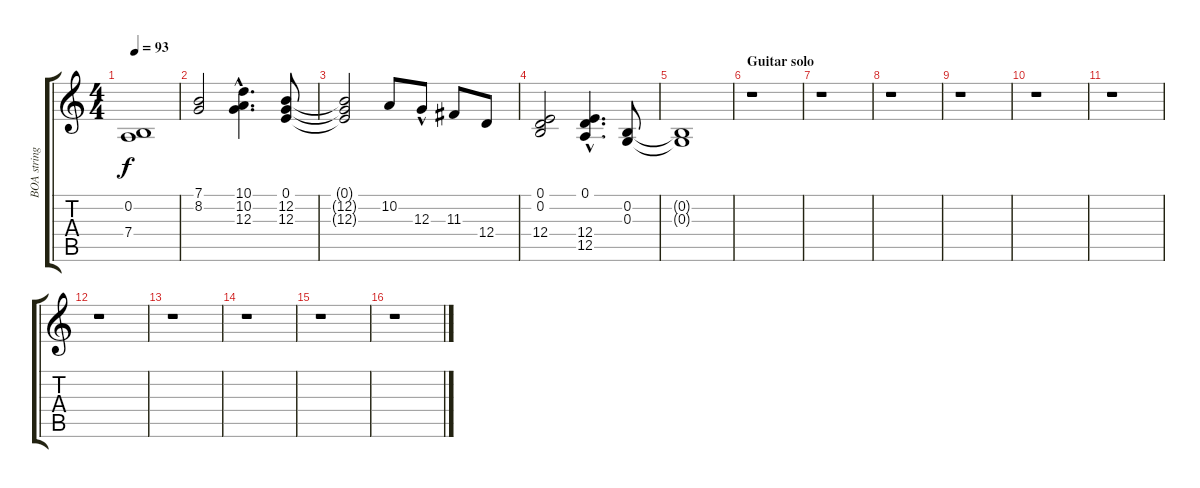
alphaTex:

\track ("BOA strings2" "BOA string") {instrument violin}
\staff {score tabs}
\tuning (E4 B3 G3 D3 A2 E2) {hide}
\ts (4 4)
\tempo 93
\clef g2
\ks c
(0.2{t} 7.4{t}).1{dy f} |
(7.1 8.2).2 (10.1{hac} 10.2{hac} 12.3{hac}).4{d} (0.1 12.2 12.3).8 |
(0.1{t} 12.2{t} 12.3{t}).2 10.2.8 12.3{hac}.8 11.3.8 12.4.8 |
(0.1 0.2 12.4).2 (0.1{hac} 12.4{hac} 12.5{hac}).4{d} (0.2 0.3).8 |
(0.2{t} 0.3{t}).1 |
\section ("" "Guitar solo")
r.1 |
r.1 |
r.1 |
r.1 |
r.1 |
r.1 |
r.1 |
r.1 |
r.1 |
r.1 |
r.1
